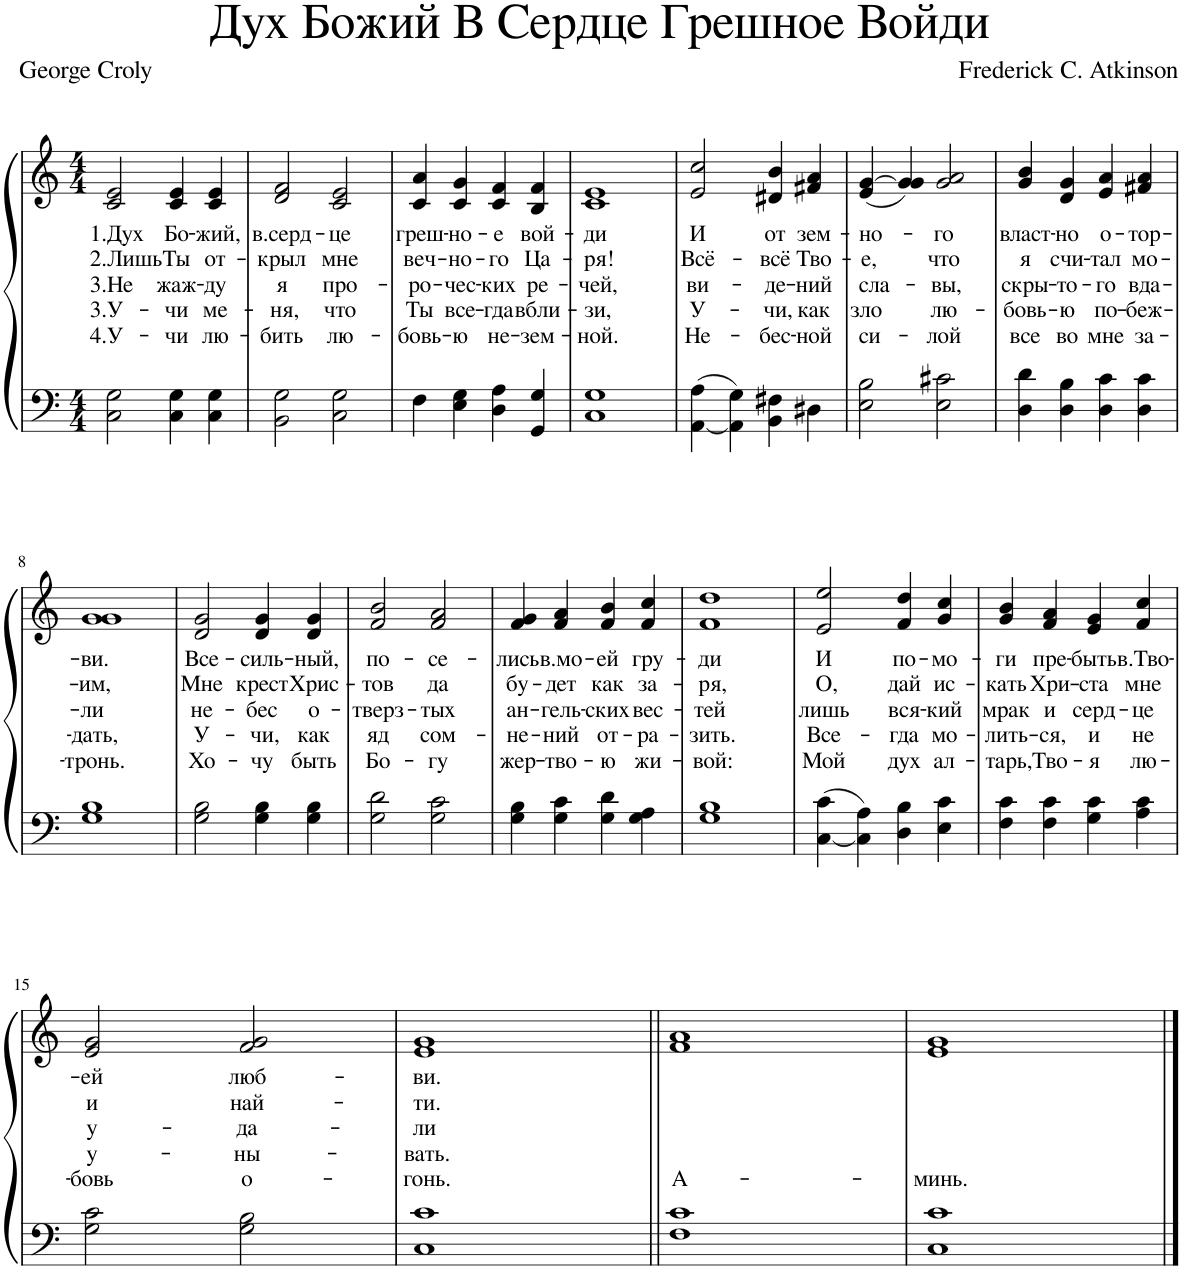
**kern	**kern	**text	**text	**text	**text	**text
*part1	*part1	*part1	*part1	*part1	*part1	*part1
*staff2	*staff1	*staff1	*staff1	*staff1	*staff1	*staff1
*I"Piano	*	*	*	*	*	*
*I'Pno.	*	*	*	*	*	*
*clefF4	*clefG2	*	*	*	*	*
*k[]	*k[]	*	*	*	*	*
*M4/4	*M4/4	*	*	*	*	*
=1	=1	=1	=1	=1	=1	=1
!	!	!LO:LY:b	!LO:LY:b	!LO:LY:b	!LO:LY:b	!LO:LY:b
2C\ 2G\	2c/ 2e/	1.Дух	2.Лишь	3.Не	3.У-	4.У-
!	!	!LO:LY:b	!LO:LY:b	!LO:LY:b	!LO:LY:b	!LO:LY:b
4C\ 4G\	4c/ 4e/	Бо-	Ты	жаж-	-чи	-чи
!	!	!LO:LY:b	!LO:LY:b	!LO:LY:b	!LO:LY:b	!LO:LY:b
4C\ 4G\	4c/ 4e/	-жий,	от-	-ду	ме-	лю-
=2	=2	=2	=2	=2	=2	=2
!	!	!LO:LY:b	!LO:LY:b	!LO:LY:b	!LO:LY:b	!LO:LY:b
2BB\ 2G\	2d/ 2f/	в.серд-	-крыл	я	-ня,	-бить
!	!	!LO:LY:b	!LO:LY:b	!LO:LY:b	!LO:LY:b	!LO:LY:b
2C\ 2G\	2c/ 2e/	-це	мне	про-	что	лю-
=3	=3	=3	=3	=3	=3	=3
!	!	!LO:LY:b	!LO:LY:b	!LO:LY:b	!LO:LY:b	!LO:LY:b
4F\	4c/ 4a/	греш-	веч-	-ро-	Ты	-бовь-
!	!	!LO:LY:b	!LO:LY:b	!LO:LY:b	!LO:LY:b	!LO:LY:b
4E\ 4G\	4c/ 4g/	-но-	-но-	-чес-	все-	-ю
!	!	!LO:LY:b	!LO:LY:b	!LO:LY:b	!LO:LY:b	!LO:LY:b
4D\ 4A\	4c/ 4f/	-е	-го	-ких	-гда	не-
!	!	!LO:LY:b	!LO:LY:b	!LO:LY:b	!LO:LY:b	!LO:LY:b
4GG/ 4G/	4B/ 4f/	вой-	Ца-	ре-	вбли-	-зем-
=4	=4	=4	=4	=4	=4	=4
!	!	!LO:LY:b	!LO:LY:b	!LO:LY:b	!LO:LY:b	!LO:LY:b
1C 1G	1c 1e	-ди	-ря!	-чей,	-зи,	-ной.
=5	=5	=5	=5	=5	=5	=5
!	!	!LO:LY:b	!LO:LY:b	!LO:LY:b	!LO:LY:b	!LO:LY:b
[4AA\ 4A\	2e/ 2cc/	И	Всё-	ви-	У-	Не-
4AA\] 4G\	.	.	.	.	.	.
!	!	!LO:LY:b	!LO:LY:b	!LO:LY:b	!LO:LY:b	!LO:LY:b
4BB\ 4F#X\	4d#X/ 4b/	от	-всё	-де-	-чи,	-бес-
!	!	!LO:LY:b	!LO:LY:b	!LO:LY:b	!LO:LY:b	!LO:LY:b
4D#X\	4f#X/ 4a/	зем-	Тво-	-ний	как	-ной
=6	=6	=6	=6	=6	=6	=6
!	!	!LO:LY:b	!LO:LY:b	!LO:LY:b	!LO:LY:b	!LO:LY:b
2E\ 2B\	(<4e/ [4g/	-но-	-е,	сла-	зло	си-
.	4g/] 4g/)	.	.	.	.	.
!	!	!LO:LY:b	!LO:LY:b	!LO:LY:b	!LO:LY:b	!LO:LY:b
2E\ 2c#X\	2g/ 2a/	-го	что	-вы,	лю-	-лой
=7	=7	=7	=7	=7	=7	=7
!	!	!LO:LY:b	!LO:LY:b	!LO:LY:b	!LO:LY:b	!LO:LY:b
4D\ 4d\	4g/ 4b/	власт-	я	скры-	-бовь-	все
!	!	!LO:LY:b	!LO:LY:b	!LO:LY:b	!LO:LY:b	!LO:LY:b
4D\ 4B\	4d/ 4g/	-но	счи-	-то-	-ю	во
!	!	!LO:LY:b	!LO:LY:b	!LO:LY:b	!LO:LY:b	!LO:LY:b
4D\ 4c\	4e/ 4a/	о-	-тал	-го	по-	мне
!	!	!LO:LY:b	!LO:LY:b	!LO:LY:b	!LO:LY:b	!LO:LY:b
4D\ 4c\	4f#X/ 4a/	-тор-	мо-	вда-	-беж-	за-
!!LO:LB:g=z
=8	=8	=8	=8	=8	=8	=8
!	!	!LO:LY:b	!LO:LY:b	!LO:LY:b	!LO:LY:b	!LO:LY:b
1G 1B	1g 1g	-ви.	-им,	-ли	-дать,	-тронь.
=9	=9	=9	=9	=9	=9	=9
!	!	!LO:LY:b	!LO:LY:b	!LO:LY:b	!LO:LY:b	!LO:LY:b
2G\ 2B\	2d/ 2g/	Все-	Мне	не-	У-	Хо-
!	!	!LO:LY:b	!LO:LY:b	!LO:LY:b	!LO:LY:b	!LO:LY:b
4G\ 4B\	4d/ 4g/	-силь-	крест	-бес	-чи,	-чу
!	!	!LO:LY:b	!LO:LY:b	!LO:LY:b	!LO:LY:b	!LO:LY:b
4G\ 4B\	4d/ 4g/	-ный,	Хрис-	о-	как	быть
=10	=10	=10	=10	=10	=10	=10
!	!	!LO:LY:b	!LO:LY:b	!LO:LY:b	!LO:LY:b	!LO:LY:b
2G\ 2d\	2f/ 2b/	по-	-тов	-тверз-	яд	Бо-
!	!	!LO:LY:b	!LO:LY:b	!LO:LY:b	!LO:LY:b	!LO:LY:b
2G\ 2c\	2f/ 2a/	-се-	да	-тых	сом-	-гу
=11	=11	=11	=11	=11	=11	=11
!	!	!LO:LY:b	!LO:LY:b	!LO:LY:b	!LO:LY:b	!LO:LY:b
4G\ 4B\	4f/ 4g/	-лись	бу-	ан-	-не-	жер-
!	!	!LO:LY:b	!LO:LY:b	!LO:LY:b	!LO:LY:b	!LO:LY:b
4G\ 4c\	4f/ 4a/	в.мо-	-дет	-гель-	-ний	-тво-
!	!	!LO:LY:b	!LO:LY:b	!LO:LY:b	!LO:LY:b	!LO:LY:b
4G\ 4d\	4f/ 4b/	-ей	как	-ских	от-	-ю
!	!	!LO:LY:b	!LO:LY:b	!LO:LY:b	!LO:LY:b	!LO:LY:b
4G\ 4A\	4f/ 4cc/	гру-	за-	вес-	-ра-	жи-
=12	=12	=12	=12	=12	=12	=12
!	!	!LO:LY:b	!LO:LY:b	!LO:LY:b	!LO:LY:b	!LO:LY:b
1G 1B	1f 1dd	-ди	-ря,	-тей	-зить.	-вой:
=13	=13	=13	=13	=13	=13	=13
!	!	!LO:LY:b	!LO:LY:b	!LO:LY:b	!LO:LY:b	!LO:LY:b
[4C\ 4c\	2e/ 2ee/	И	О,	лишь	Все-	Мой
4C\] 4A\	.	.	.	.	.	.
!	!	!LO:LY:b	!LO:LY:b	!LO:LY:b	!LO:LY:b	!LO:LY:b
4D\ 4B\	4f/ 4dd/	по-	дай	вся-	-гда	дух
!	!	!LO:LY:b	!LO:LY:b	!LO:LY:b	!LO:LY:b	!LO:LY:b
4E\ 4c\	4g/ 4cc/	-мо-	ис-	-кий	мо-	ал-
=14	=14	=14	=14	=14	=14	=14
!	!	!LO:LY:b	!LO:LY:b	!LO:LY:b	!LO:LY:b	!LO:LY:b
4F\ 4c\	4g/ 4b/	-ги	-кать	мрак	-лить-	-тарь,
!	!	!LO:LY:b	!LO:LY:b	!LO:LY:b	!LO:LY:b	!LO:LY:b
4F\ 4c\	4f/ 4a/	пре-	Хри-	и	-ся,	Тво-
!	!	!LO:LY:b	!LO:LY:b	!LO:LY:b	!LO:LY:b	!LO:LY:b
4G\ 4c\	4e/ 4g/	-быть	-ста	серд-	и	-я
!	!	!LO:LY:b	!LO:LY:b	!LO:LY:b	!LO:LY:b	!LO:LY:b
4A\ 4c\	4f/ 4cc/	в.Тво-	мне	-це	не	лю-
!!LO:LB:g=z
=15	=15	=15	=15	=15	=15	=15
!	!	!LO:LY:b	!LO:LY:b	!LO:LY:b	!LO:LY:b	!LO:LY:b
2G\ 2c\	2e/ 2g/	-ей	и	у-	у-	-бовь
!	!	!LO:LY:b	!LO:LY:b	!LO:LY:b	!LO:LY:b	!LO:LY:b
2G\ 2B\	2f/ 2g/	люб-	най-	-да-	-ны-	о-
=16	=16	=16	=16	=16	=16	=16
!	!	!LO:LY:b	!LO:LY:b	!LO:LY:b	!LO:LY:b	!LO:LY:b
1C 1c	1e 1g	-ви.	-ти.	-ли	-вать.	-гонь.
=17||	=17||	=17||	=17||	=17||	=17||	=17||
!	!	!	!	!	!	!LO:LY:b
1F 1c	1f 1a	.	.	.	.	А-
=18	=18	=18	=18	=18	=18	=18
!	!	!	!	!	!	!LO:LY:b
1C 1c	1e 1g	.	.	.	.	-минь.
==	==	==	==	==	==	==
*-	*-	*-	*-	*-	*-	*-
